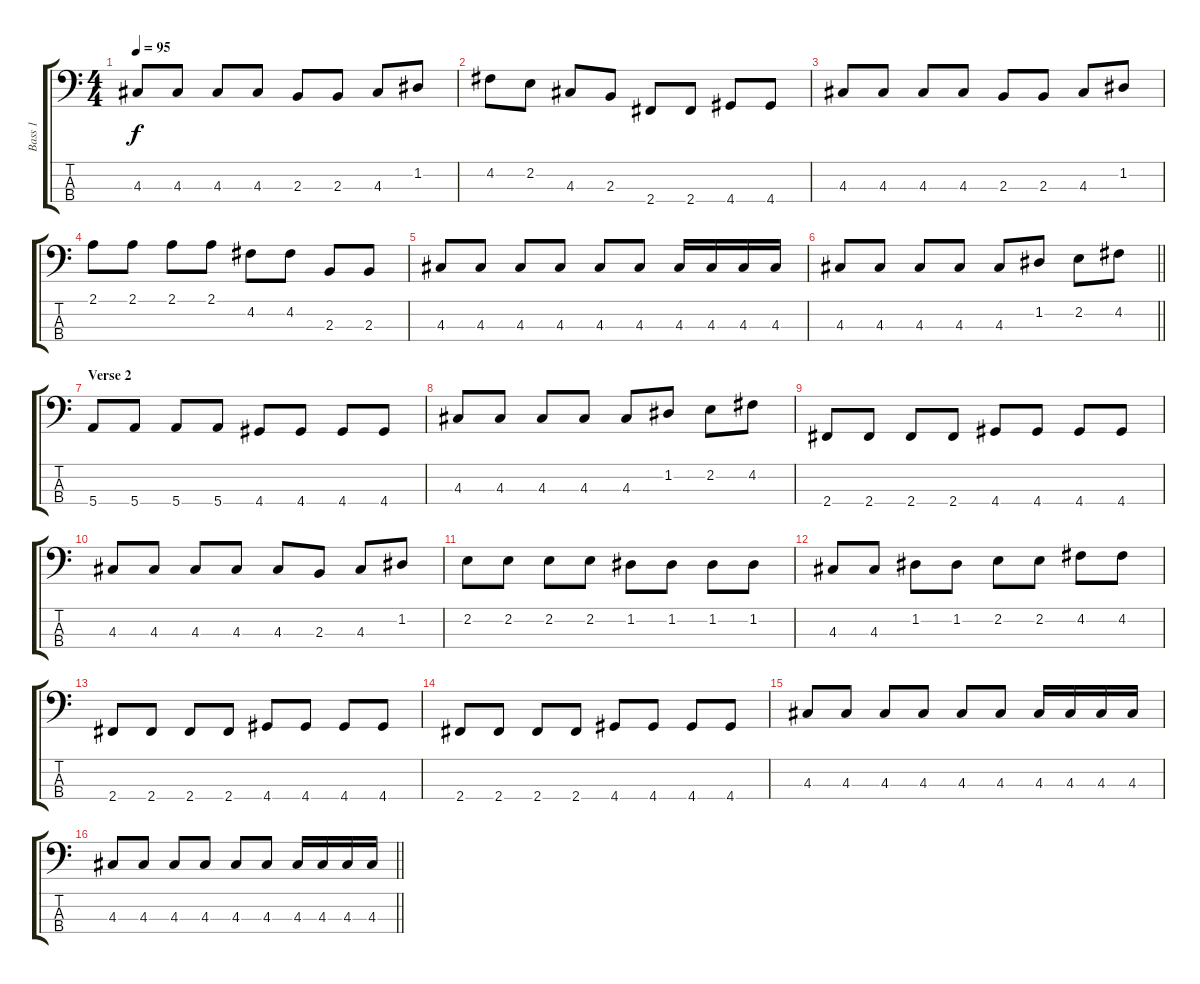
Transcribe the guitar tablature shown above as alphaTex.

\track ("Bass 1" "Bass 1") {instrument electricbassfinger}
\staff {score tabs}
\tuning (G2 D2 A1 E1) {hide}
\ts (4 4)
\tempo 95
\clef f4
\ks c
4.3.8{dy f} 4.3.8 4.3.8 4.3.8 2.3.8 2.3.8 4.3.8 1.2.8 |
4.2.8 2.2.8 4.3.8 2.3.8 2.4.8 2.4.8 4.4.8 4.4.8 |
4.3.8 4.3.8 4.3.8 4.3.8 2.3.8 2.3.8 4.3.8 1.2.8 |
2.1.8 2.1.8 2.1.8 2.1.8 4.2.8 4.2.8 2.3.8 2.3.8 |
4.3.8 4.3.8 4.3.8 4.3.8 4.3.8 4.3.8 4.3.16 4.3.16 4.3.16 4.3.16 |
\barLineRight lightlight
4.3.8 4.3.8 4.3.8 4.3.8 4.3.8 1.2.8 2.2.8 4.2.8 |
\section ("" "Verse 2")
5.4.8 5.4.8 5.4.8 5.4.8 4.4.8 4.4.8 4.4.8 4.4.8 |
4.3.8 4.3.8 4.3.8 4.3.8 4.3.8 1.2.8 2.2.8 4.2.8 |
2.4.8 2.4.8 2.4.8 2.4.8 4.4.8 4.4.8 4.4.8 4.4.8 |
4.3.8 4.3.8 4.3.8 4.3.8 4.3.8 2.3.8 4.3.8 1.2.8 |
2.2.8 2.2.8 2.2.8 2.2.8 1.2.8 1.2.8 1.2.8 1.2.8 |
4.3.8 4.3.8 1.2.8 1.2.8 2.2.8 2.2.8 4.2.8 4.2.8 |
2.4.8 2.4.8 2.4.8 2.4.8 4.4.8 4.4.8 4.4.8 4.4.8 |
2.4.8 2.4.8 2.4.8 2.4.8 4.4.8 4.4.8 4.4.8 4.4.8 |
4.3.8 4.3.8 4.3.8 4.3.8 4.3.8 4.3.8 4.3.16 4.3.16 4.3.16 4.3.16 |
\barLineRight lightlight
4.3.8 4.3.8 4.3.8 4.3.8 4.3.8 4.3.8 4.3.16 4.3.16 4.3.16 4.3.16
